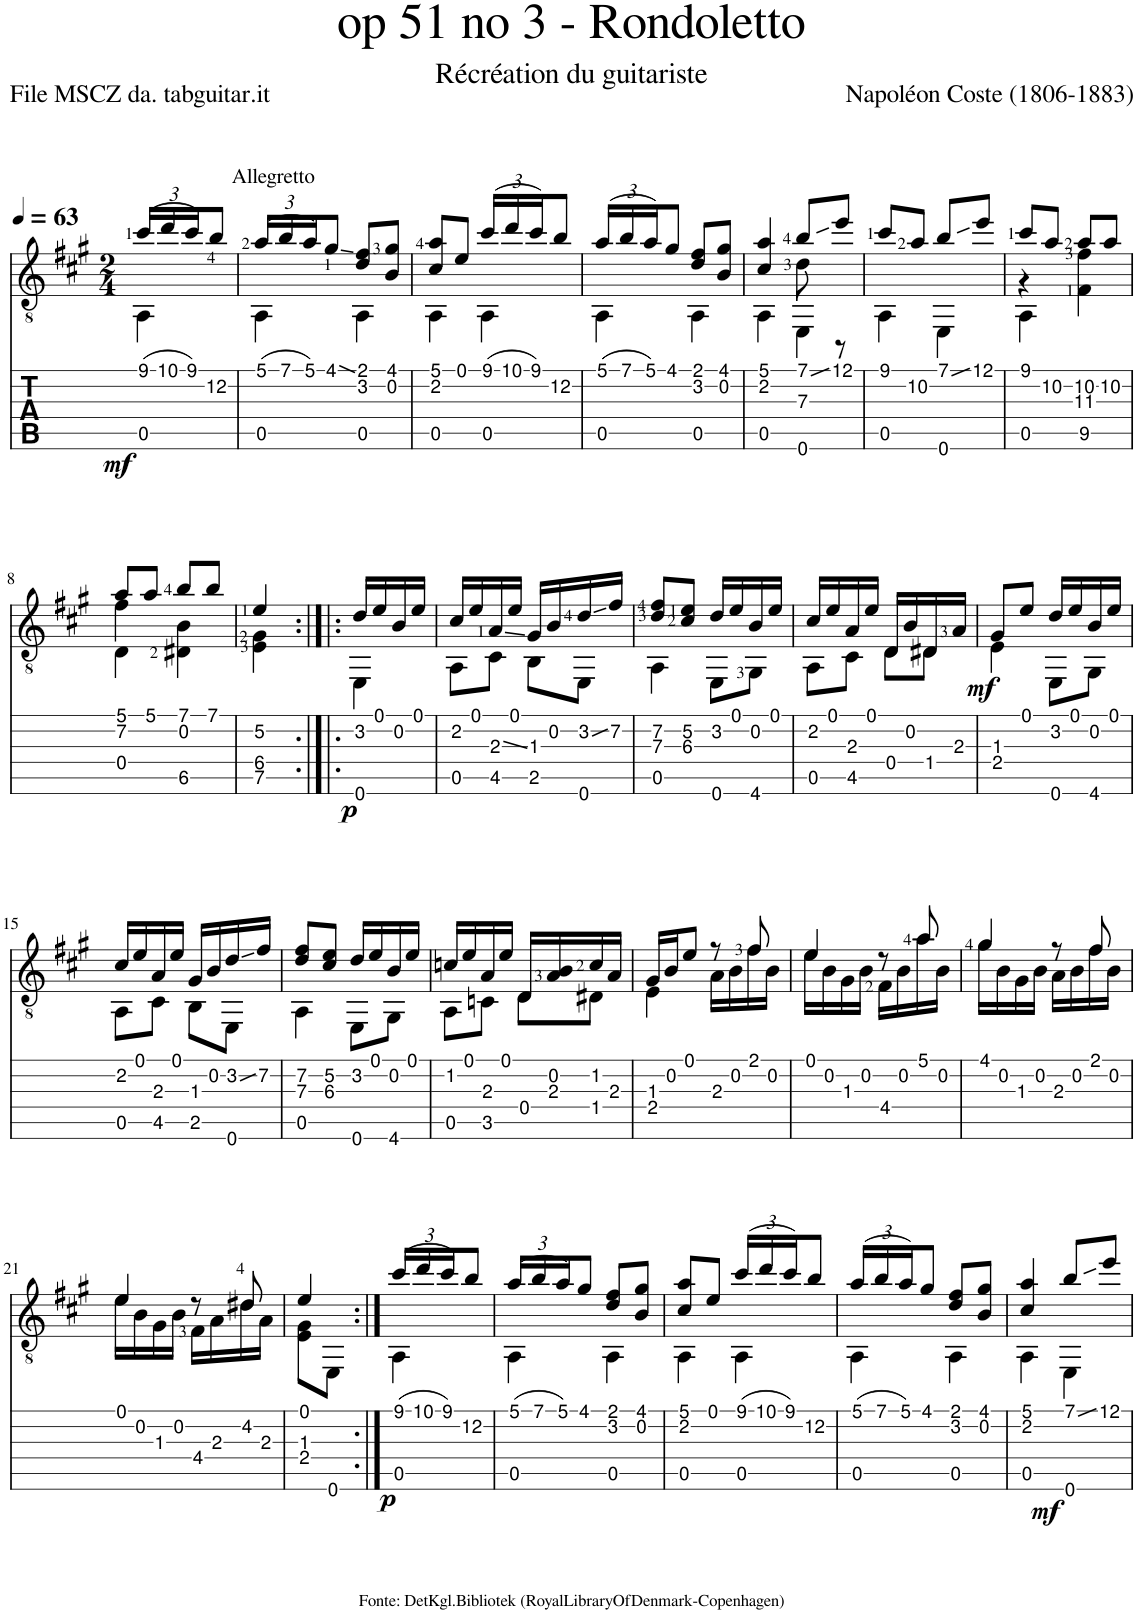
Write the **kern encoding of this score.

**kern	**kern	**dynam
*part1	*part1	*part1
*staff2	*staff1	*staff1/2
*I"Guitar	*	*
*I'Guit.	*	*
*stria6	*	*
*	*clefGv2	*
*k[f#c#g#]	*k[f#c#g#]	*
*M2/4	*M2/4	*
*MM63	*MM63	*
*Xbrackettup	*Xbrackettup	*
=1	=1	=1
*^	*^	*
!	!	!	!	!LO:DY:b=2
24cc#LL	4AA	(24cc#/LL	4AA\	mf
24dd	.	24dd/	.	.
24cc#J	.	24cc#/J)	.	.
8bJ	.	8b/J	.	.
=2	=2	=2	=2	=2
!	!	!LO:TX:a:t=Allegretto	!	!
24aLL	4AA	(24a/LL	4AA\	.
24b	.	24b/	.	.
24aJ	.	24a/J)	.	.
8g#J	.	8g#/J	.	.
8d\ 8f#\L	4AA	8d/ 8f#/L	4AA\	.
8B\ 8g#\J	.	8B/ 8g#/J	.	.
=3	=3	=3	=3	=3
8c#\ 8a\L	4AA	8c#/ 8a/L	4AA\	.
8eJ	.	8e/J	.	.
24cc#LL	4AA	(24cc#/LL	4AA\	.
24dd	.	24dd/	.	.
24cc#J	.	24cc#/J)	.	.
8bJ	.	8b/J	.	.
=4	=4	=4	=4	=4
24aLL	4AA	(24a/LL	4AA\	.
24b	.	24b/	.	.
24aJ	.	24a/J)	.	.
8g#J	.	8g#/J	.	.
8d\ 8f#\L	4AA	8d/ 8f#/L	4AA\	.
8B\ 8g#\J	.	8B/ 8g#/J	.	.
=5	=5	=5	=5	=5
*	*^	*	*^	*
4c# 4a	4AA	4ryy	4c#/ 4a/	4AA\	4ryy	.
8bL	4EE	8d	8b/L	4EE\	8d\	.
8eeJ	.	8r	8ee/J	.	8r	.
*	*v	*v	*	*	*	*
*	*	*	*v	*v	*
=6	=6	=6	=6	=6
8cc#L	4AA	8cc#/L	4AA\	.
8aJ	.	8a/J	.	.
8bL	4EE	8b/L	4EE\	.
8eeJ	.	8ee/J	.	.
=7	=7	=7	=7	=7
*	*^	*	*^	*
8cc#L	4r	4AA	8cc#/L	4r	4AA\	.
8aJ	.	.	8a/J	.	.	.
8aL	4f#	4F#	8a/L	4f#\	4F#\	.
8aJ	.	.	8a/J	.	.	.
!!LO:LB:g=z	!!	!!
=8	=8	=8	=8	=8	=8	=8
8aL	4f#	4D	8a/L	4f#\	4D\	.
8aJ	.	.	8a/J	.	.	.
8bL	4B	4D#	8b/L	4B\	4D#X\	.
8bJ	.	.	8b/J	.	.	.
*	*v	*v	*	*	*	*
*	*	*	*v	*v	*
=9	=9	=9	=9	=9
!	!	!	!	!LO:DY:b=2
4e	4E 4G#	4e/	4E\ 4G#\	p
=10:|!|:	=10:|!|:	=10:|!|:	=10:|!|:	=10:|!|:
16dLL	4EE	16d/LL	4EE\	.
16eJ	.	16e/	.	.
16BL	.	16B/	.	.
16eJJ	.	16e/JJ	.	.
=11	=11	=11	=11	=11
16c#LL	8AAL	16c#/LL	8AA\L	.
16eJ	.	16e/	.	.
16AL	8C#J	16A/	8C#\J	.
16eJJ	.	16e/JJ	.	.
16G#LL	8BBL	16G#/LL	8BB\L	.
16BJ	.	16B/	.	.
16dL	8EEJ	16d/	8EE\J	.
16f#JJ	.	16f#/JJ	.	.
=12	=12	=12	=12	=12
8d\ 8f#\L	4AA	8d/ 8f#/L	4AA\	.
8c#\ 8e\J	.	8c#/ 8e/J	.	.
16dLL	8EEL	16d/LL	8EE\L	.
16eJ	.	16e/	.	.
16BL	8GG#J	16B/	8GG#\J	.
16eJJ	.	16e/JJ	.	.
=13	=13	=13	=13	=13
16c#LL	8AAL	16c#/LL	8AA\L	.
16eJ	.	16e/	.	.
16AL	8C#J	16A/	8C#\J	.
16eJJ	.	16e/JJ	.	.
16DLL	8DL	16D/LL	8D\L	.
16BJ	.	16B/	.	.
16D#L	8D#J	16D#X/	8D#\J	.
!	!	!	!	!LO:DY:b
16AJJ	.	16A/JJ	.	mf
=14	=14	=14	=14	=14
8G#L	4E	8G#/L	4E\	.
8eJ	.	8e/J	.	.
16dLL	8EEL	16d/LL	8EE\L	.
16eJ	.	16e/	.	.
16BL	8GG#J	16B/	8GG#\J	.
16eJJ	.	16e/JJ	.	.
!!LO:LB:g=z	!!
=15	=15	=15	=15	=15
16c#LL	8AAL	16c#/LL	8AA\L	.
16eJ	.	16e/	.	.
16AL	8C#J	16A/	8C#\J	.
16eJJ	.	16e/JJ	.	.
16G#LL	8BBL	16G#/LL	8BB\L	.
16BJ	.	16B/	.	.
16dL	8EEJ	16d/	8EE\J	.
16f#JJ	.	16f#/JJ	.	.
=16	=16	=16	=16	=16
8d\ 8f#\L	4AA	8d/ 8f#/L	4AA\	.
8c#\ 8e\J	.	8c#/ 8e/J	.	.
16dLL	8EEL	16d/LL	8EE\L	.
16eJ	.	16e/	.	.
16BL	8GG#J	16B/	8GG#\J	.
16eJJ	.	16e/JJ	.	.
=17	=17	=17	=17	=17
16cLL	8AAL	16cn/LL	8AA\L	.
16eJ	.	16e/	.	.
16AL	8CJ	16A/	8Cn\J	.
16eJJ	.	16e/JJ	.	.
16DLL	8DL	16D/LL	8D\L	.
16A\ 16B\J	.	16A/ 16B/	.	.
16cL	8D#J	16c/	8D#X\J	.
16AJJ	.	16A/JJ	.	.
=18	=18	=18	=18	=18
16G#LL	4E	16G#/LL	4E\	.
16BJ	.	16B/J	.	.
8eJ	.	8e/J	.	.
8r	16ALL	8r	16A\LL	.
.	16BJ	.	16B\	.
8f#	16f#L	8f#/	16f#\	.
.	16BJJ	.	16B\JJ	.
=19	=19	=19	=19	=19
4e	16eLL	4e/	16e\LL	.
.	16BJ	.	16B\	.
.	16G#L	.	16G#\	.
.	16BJJ	.	16B\JJ	.
8r	16F#LL	8r	16F#\LL	.
.	16BJ	.	16B\	.
8a	16aL	8a/	16a\	.
.	16BJJ	.	16B\JJ	.
=20	=20	=20	=20	=20
4g#	16g#LL	4g#/	16g#\LL	.
.	16BJ	.	16B\	.
.	16G#L	.	16G#\	.
.	16BJJ	.	16B\JJ	.
8r	16ALL	8r	16A\LL	.
.	16BJ	.	16B\	.
8f#	16f#L	8f#/	16f#\	.
.	16BJJ	.	16B\JJ	.
!!LO:LB:g=z	!!
=21	=21	=21	=21	=21
4e	16eLL	4e/	16e\LL	.
.	16BJ	.	16B\	.
.	16G#L	.	16G#\	.
.	16BJJ	.	16B\JJ	.
8r	16F#LL	8r	16F#\LL	.
.	16AJ	.	16A\	.
8d#	16d#L	8d#X/	16d#\	.
.	16AJJ	.	16A\JJ	.
=22	=22	=22	=22	=22
4e	8E\ 8G#\L	4e/	8E\ 8G#\L	.
.	8EEJ	.	8EE\J	.
=23:|!	=23:|!	=23:|!	=23:|!	=23:|!
!	!	!	!	!LO:DY:b=2
24cc#LL	4AA	(24cc#/LL	4AA\	p
24dd	.	24dd/	.	.
24cc#J	.	24cc#/J)	.	.
8bJ	.	8b/J	.	.
=24	=24	=24	=24	=24
24aLL	4AA	(24a/LL	4AA\	.
24b	.	24b/	.	.
24aJ	.	24a/J)	.	.
8g#J	.	8g#/J	.	.
8d\ 8f#\L	4AA	8d/ 8f#/L	4AA\	.
8B\ 8g#\J	.	8B/ 8g#/J	.	.
=25	=25	=25	=25	=25
8c#\ 8a\L	4AA	8c#/ 8a/L	4AA\	.
8eJ	.	8e/J	.	.
24cc#LL	4AA	(24cc#/LL	4AA\	.
24dd	.	24dd/	.	.
24cc#J	.	24cc#/J)	.	.
8bJ	.	8b/J	.	.
=26	=26	=26	=26	=26
24aLL	4AA	(24a/LL	4AA\	.
24b	.	24b/	.	.
24aJ	.	24a/J)	.	.
8g#J	.	8g#/J	.	.
8d\ 8f#\L	4AA	8d/ 8f#/L	4AA\	.
8B\ 8g#\J	.	8B/ 8g#/J	.	.
=27	=27	=27	=27	=27
4c# 4a	4AA	4c#/ 4a/	4AA\	.
!	!	!	!	!LO:DY:b=2
8bL	4EE	8b/L	4EE\	mf
8eeJ	.	8ee/J	.	.
*v	*v	*	*	*
*	*v	*v	*
=	=	=
*-	*-	*-
